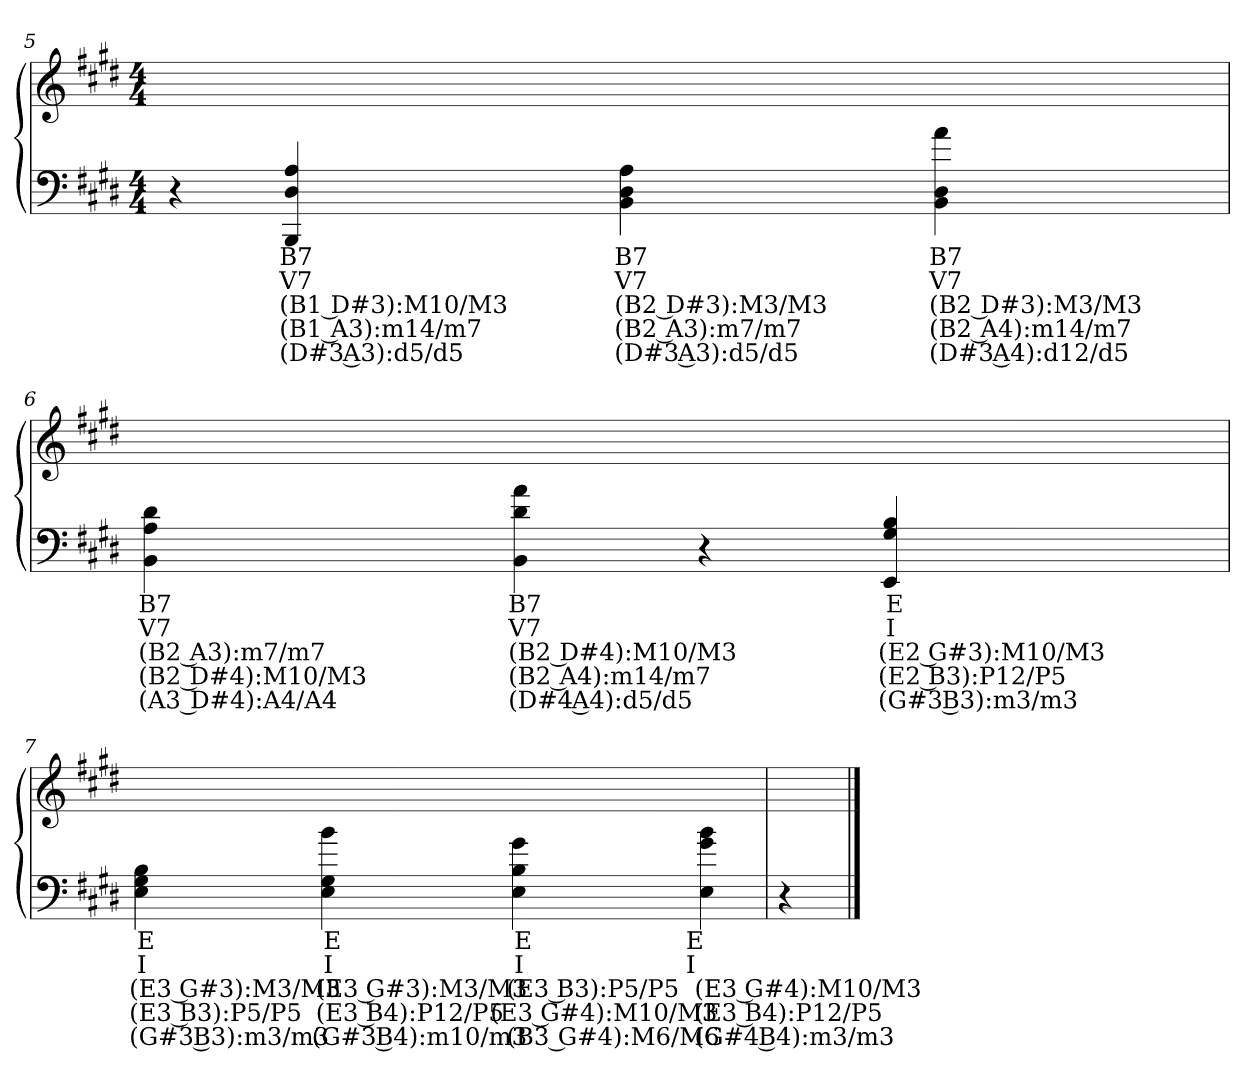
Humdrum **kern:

**kern	**text	**text	**text	**text	**text	**kern
*part2	*part2	*part2	*part2	*part2	*part2	*part1
*staff2	*staff2	*staff2	*staff2	*staff2	*staff2	*staff1
*clefF4	*	*	*	*	*	*clefG2
*k[f#c#g#d#]	*	*	*	*	*	*k[f#c#g#d#]
*E:	*	*	*	*	*	*E:
*M4/4	*	*	*	*	*	*M4/4
=5	=5	=5	=5	=5	=5	=5
4r	.	.	.	.	.	1ryy
4BBB 4D# 4A	B7	V7	(B1 D#3):M10/M3	(B1 A3):m14/m7	(D#3 A3):d5/d5	.
4BB 4D# 4A	B7	V7	(B2 D#3):M3/M3	(B2 A3):m7/m7	(D#3 A3):d5/d5	.
4BB 4D# 4a	B7	V7	(B2 D#3):M3/M3	(B2 A4):m14/m7	(D#3 A4):d12/d5	.
=6	=6	=6	=6	=6	=6	=6
4BB 4A 4d#	B7	V7	(B2 A3):m7/m7	(B2 D#4):M10/M3	(A3 D#4):A4/A4	1ryy
4BB 4d# 4a	B7	V7	(B2 D#4):M10/M3	(B2 A4):m14/m7	(D#4 A4):d5/d5	.
4r	.	.	.	.	.	.
4EE 4G# 4B	E	I	(E2 G#3):M10/M3	(E2 B3):P12/P5	(G#3 B3):m3/m3	.
=7	=7	=7	=7	=7	=7	=7
4E 4G# 4B	E	I	(E3 G#3):M3/M3	(E3 B3):P5/P5	(G#3 B3):m3/m3	1ryy
4E 4G# 4b	E	I	(E3 G#3):M3/M3	(E3 B4):P12/P5	(G#3 B4):m10/m3	.
4E 4B 4g#	E	I	(E3 B3):P5/P5	(E3 G#4):M10/M3	(B3 G#4):M6/M6	.
4E 4g# 4b	E	I	(E3 G#4):M10/M3	(E3 B4):P12/P5	(G#4 B4):m3/m3	.
=8	=8	=8	=8	=8	=8	=8
4r	.	.	.	.	.	4ryy
==	==	==	==	==	==	==
*-	*-	*-	*-	*-	*-	*-
